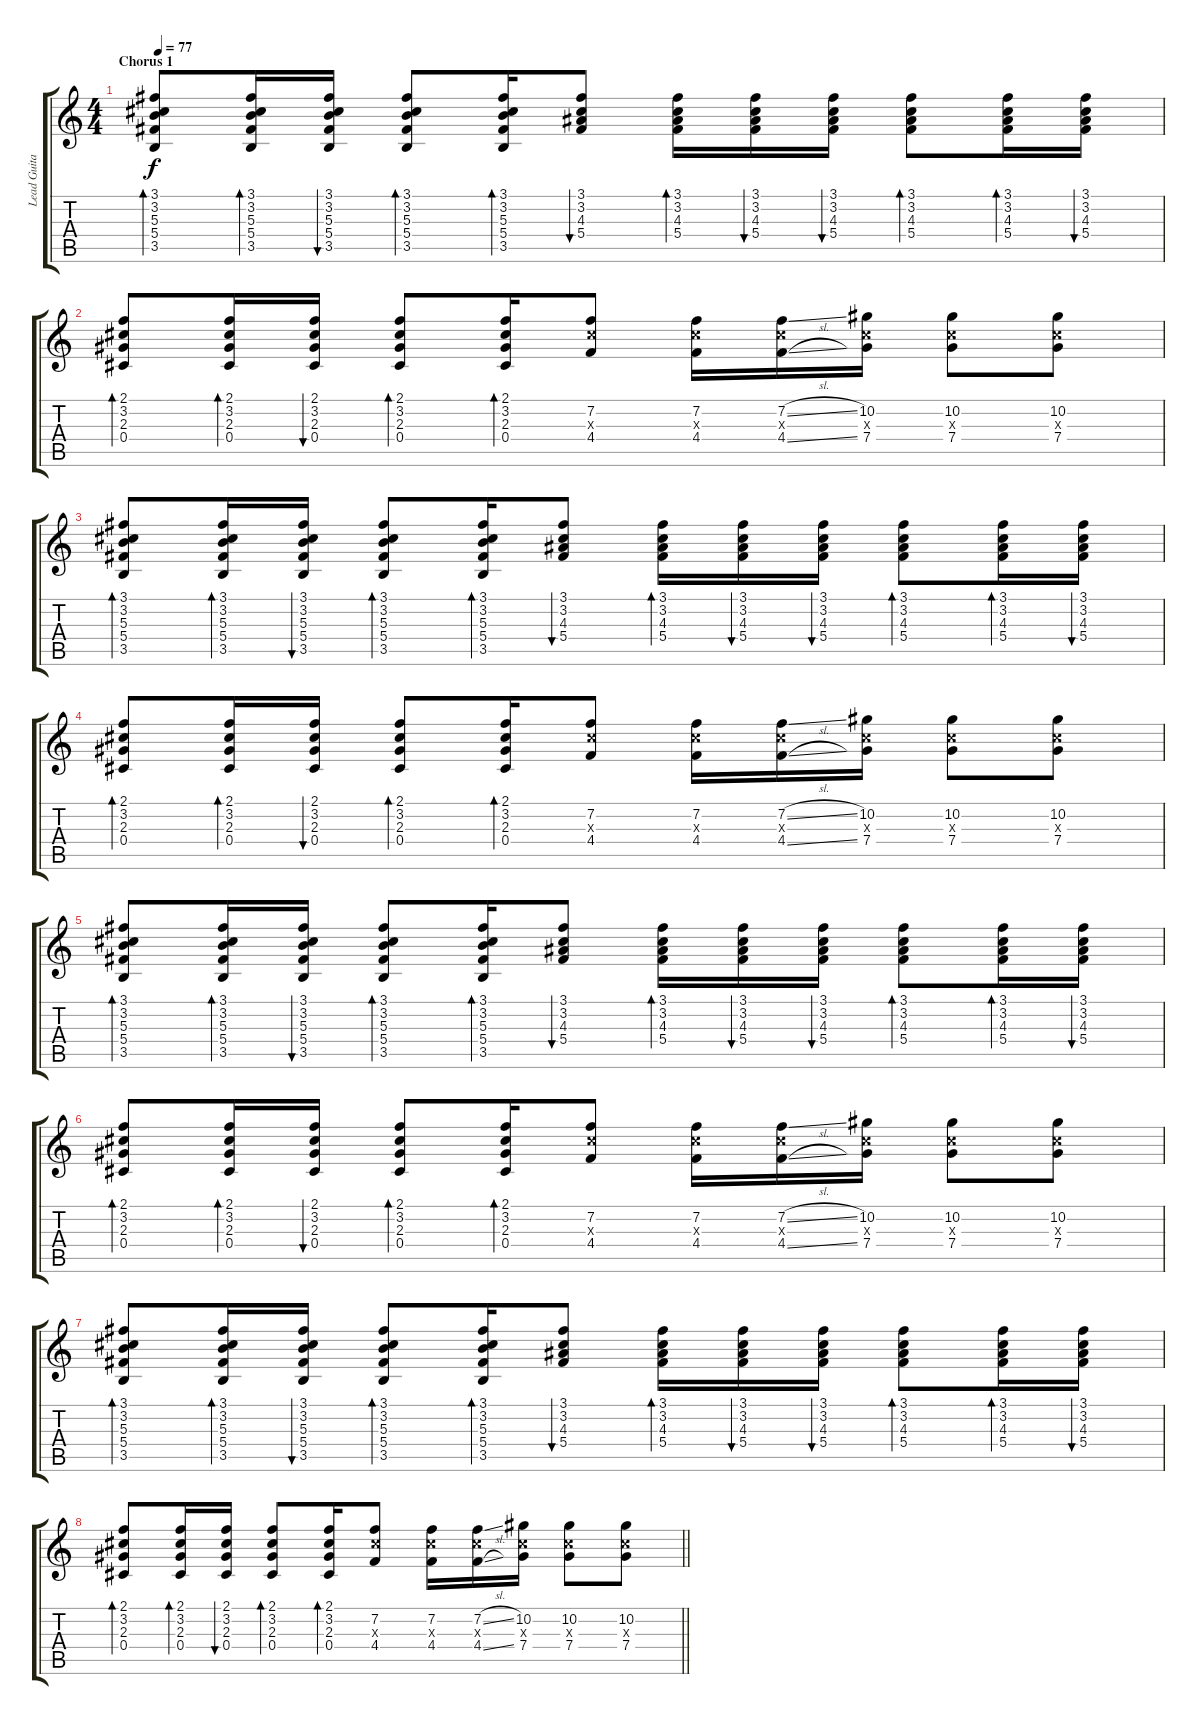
\track ("Lead Guitar" "Lead Guita") {instrument acousticguitarsteel}
\staff {score tabs}
\tuning (Eb4 Bb3 Gb3 Db3 Ab2 Db2) {hide}
\ts (4 4)
\section ("" "Chorus 1")
\tempo 77
\clef g2
\ks c
(3.1 3.2 5.3 5.4 3.5).8{bd 60 dy f} (3.1 3.2 5.3 5.4 3.5).16{bd 30} (3.1 3.2 5.3 5.4 3.5).16{bu 30} (3.1 3.2 5.3 5.4 3.5).8{bd 30} (3.1 3.2 5.3 5.4 3.5).16{bd 30} (3.1 3.2 4.3 5.4).8{bu 30} (3.1 3.2 4.3 5.4).16{bd 30} (3.1 3.2 4.3 5.4).16{bu 30} (3.1 3.2 4.3 5.4).16{bu 30} (3.1 3.2 4.3 5.4).8{bd 30} (3.1 3.2 4.3 5.4).16{bd 30} (3.1 3.2 4.3 5.4).16{bu 30} |
(2.1 3.2 2.3 0.4).8{bd 60} (2.1 3.2 2.3 0.4).16{bd 30} (2.1 3.2 2.3 0.4).16{bu 30} (2.1 3.2 2.3 0.4).8{bd 30} (2.1 3.2 2.3 0.4).16{bd 30} (7.2 7.3{x} 4.4).8 (7.2 7.3{x} 4.4).16 (7.2{sl} 7.3{x} 4.4{sl}).16 (10.2 7.3{x} 7.4).16 (10.2 7.3{x} 7.4).8 (10.2 7.3{x} 7.4).8 |
(3.1 3.2 5.3 5.4 3.5).8{bd 60} (3.1 3.2 5.3 5.4 3.5).16{bd 30} (3.1 3.2 5.3 5.4 3.5).16{bu 30} (3.1 3.2 5.3 5.4 3.5).8{bd 30} (3.1 3.2 5.3 5.4 3.5).16{bd 30} (3.1 3.2 4.3 5.4).8{bu 30} (3.1 3.2 4.3 5.4).16{bd 30} (3.1 3.2 4.3 5.4).16{bu 30} (3.1 3.2 4.3 5.4).16{bu 30} (3.1 3.2 4.3 5.4).8{bd 30} (3.1 3.2 4.3 5.4).16{bd 30} (3.1 3.2 4.3 5.4).16{bu 30} |
(2.1 3.2 2.3 0.4).8{bd 60} (2.1 3.2 2.3 0.4).16{bd 30} (2.1 3.2 2.3 0.4).16{bu 30} (2.1 3.2 2.3 0.4).8{bd 30} (2.1 3.2 2.3 0.4).16{bd 30} (7.2 7.3{x} 4.4).8 (7.2 7.3{x} 4.4).16 (7.2{sl} 7.3{x} 4.4{sl}).16 (10.2 7.3{x} 7.4).16 (10.2 7.3{x} 7.4).8 (10.2 7.3{x} 7.4).8 |
(3.1 3.2 5.3 5.4 3.5).8{bd 60} (3.1 3.2 5.3 5.4 3.5).16{bd 30} (3.1 3.2 5.3 5.4 3.5).16{bu 30} (3.1 3.2 5.3 5.4 3.5).8{bd 30} (3.1 3.2 5.3 5.4 3.5).16{bd 30} (3.1 3.2 4.3 5.4).8{bu 30} (3.1 3.2 4.3 5.4).16{bd 30} (3.1 3.2 4.3 5.4).16{bu 30} (3.1 3.2 4.3 5.4).16{bu 30} (3.1 3.2 4.3 5.4).8{bd 30} (3.1 3.2 4.3 5.4).16{bd 30} (3.1 3.2 4.3 5.4).16{bu 30} |
(2.1 3.2 2.3 0.4).8{bd 60} (2.1 3.2 2.3 0.4).16{bd 30} (2.1 3.2 2.3 0.4).16{bu 30} (2.1 3.2 2.3 0.4).8{bd 30} (2.1 3.2 2.3 0.4).16{bd 30} (7.2 7.3{x} 4.4).8 (7.2 7.3{x} 4.4).16 (7.2{sl} 7.3{x} 4.4{sl}).16 (10.2 7.3{x} 7.4).16 (10.2 7.3{x} 7.4).8 (10.2 7.3{x} 7.4).8 |
(3.1 3.2 5.3 5.4 3.5).8{bd 60} (3.1 3.2 5.3 5.4 3.5).16{bd 30} (3.1 3.2 5.3 5.4 3.5).16{bu 30} (3.1 3.2 5.3 5.4 3.5).8{bd 30} (3.1 3.2 5.3 5.4 3.5).16{bd 30} (3.1 3.2 4.3 5.4).8{bu 30} (3.1 3.2 4.3 5.4).16{bd 30} (3.1 3.2 4.3 5.4).16{bu 30} (3.1 3.2 4.3 5.4).16{bu 30} (3.1 3.2 4.3 5.4).8{bd 30} (3.1 3.2 4.3 5.4).16{bd 30} (3.1 3.2 4.3 5.4).16{bu 30} |
\barLineRight lightlight
(2.1 3.2 2.3 0.4).8{bd 60} (2.1 3.2 2.3 0.4).16{bd 30} (2.1 3.2 2.3 0.4).16{bu 30} (2.1 3.2 2.3 0.4).8{bd 30} (2.1 3.2 2.3 0.4).16{bd 30} (7.2 7.3{x} 4.4).8 (7.2 7.3{x} 4.4).16 (7.2{sl} 7.3{x} 4.4{sl}).16 (10.2 7.3{x} 7.4).16 (10.2 7.3{x} 7.4).8 (10.2 7.3{x} 7.4).8
